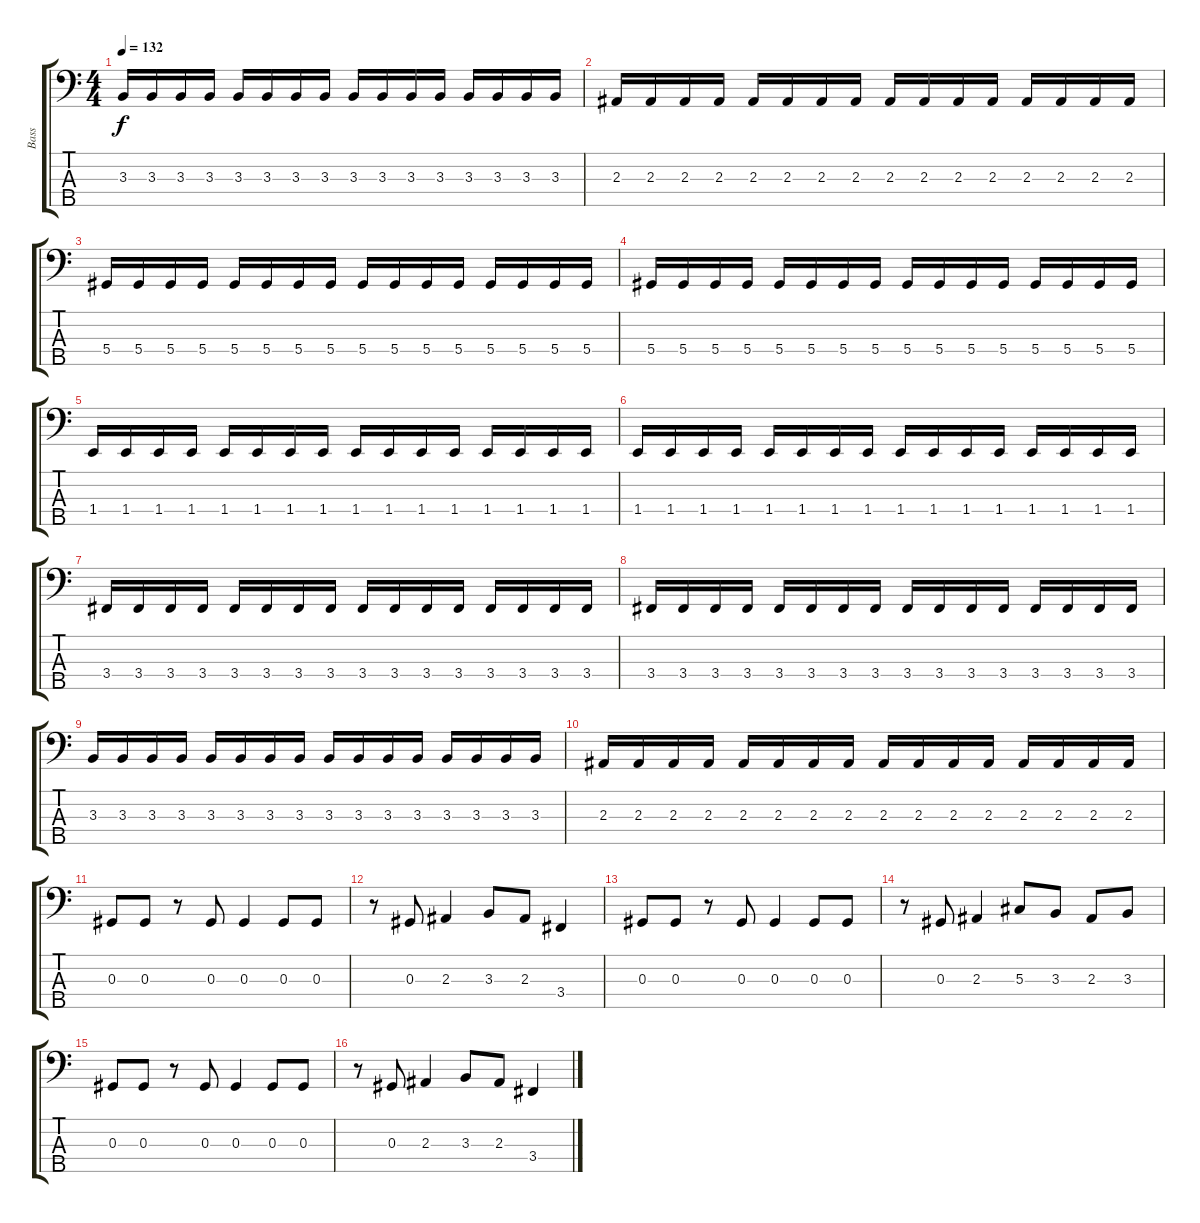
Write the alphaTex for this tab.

\track ("Bass" "Bass") {mute instrument electricbassfinger}
\staff {score tabs}
\tuning (Gb2 Db2 Ab1 Eb1 Bb0) {hide}
\ts (4 4)
\tempo 132
\clef f4
\ks c
3.3.16{dy f} 3.3.16 3.3.16 3.3.16 3.3.16 3.3.16 3.3.16 3.3.16 3.3.16 3.3.16 3.3.16 3.3.16 3.3.16 3.3.16 3.3.16 3.3.16 |
2.3.16 2.3.16 2.3.16 2.3.16 2.3.16 2.3.16 2.3.16 2.3.16 2.3.16 2.3.16 2.3.16 2.3.16 2.3.16 2.3.16 2.3.16 2.3.16 |
5.4.16 5.4.16 5.4.16 5.4.16 5.4.16 5.4.16 5.4.16 5.4.16 5.4.16 5.4.16 5.4.16 5.4.16 5.4.16 5.4.16 5.4.16 5.4.16 |
5.4.16 5.4.16 5.4.16 5.4.16 5.4.16 5.4.16 5.4.16 5.4.16 5.4.16 5.4.16 5.4.16 5.4.16 5.4.16 5.4.16 5.4.16 5.4.16 |
1.4.16 1.4.16 1.4.16 1.4.16 1.4.16 1.4.16 1.4.16 1.4.16 1.4.16 1.4.16 1.4.16 1.4.16 1.4.16 1.4.16 1.4.16 1.4.16 |
1.4.16 1.4.16 1.4.16 1.4.16 1.4.16 1.4.16 1.4.16 1.4.16 1.4.16 1.4.16 1.4.16 1.4.16 1.4.16 1.4.16 1.4.16 1.4.16 |
3.4.16 3.4.16 3.4.16 3.4.16 3.4.16 3.4.16 3.4.16 3.4.16 3.4.16 3.4.16 3.4.16 3.4.16 3.4.16 3.4.16 3.4.16 3.4.16 |
3.4.16 3.4.16 3.4.16 3.4.16 3.4.16 3.4.16 3.4.16 3.4.16 3.4.16 3.4.16 3.4.16 3.4.16 3.4.16 3.4.16 3.4.16 3.4.16 |
3.3.16 3.3.16 3.3.16 3.3.16 3.3.16 3.3.16 3.3.16 3.3.16 3.3.16 3.3.16 3.3.16 3.3.16 3.3.16 3.3.16 3.3.16 3.3.16 |
2.3.16 2.3.16 2.3.16 2.3.16 2.3.16 2.3.16 2.3.16 2.3.16 2.3.16 2.3.16 2.3.16 2.3.16 2.3.16 2.3.16 2.3.16 2.3.16 |
0.3.8 0.3.8 r.8 0.3.8 0.3.4 0.3.8 0.3.8 |
r.8 0.3.8 2.3.4 3.3.8 2.3.8 3.4.4 |
0.3.8 0.3.8 r.8 0.3.8 0.3.4 0.3.8 0.3.8 |
r.8 0.3.8 2.3.4 5.3.8 3.3.8 2.3.8 3.3.8 |
0.3.8 0.3.8 r.8 0.3.8 0.3.4 0.3.8 0.3.8 |
r.8 0.3.8 2.3.4 3.3.8 2.3.8 3.4.4
